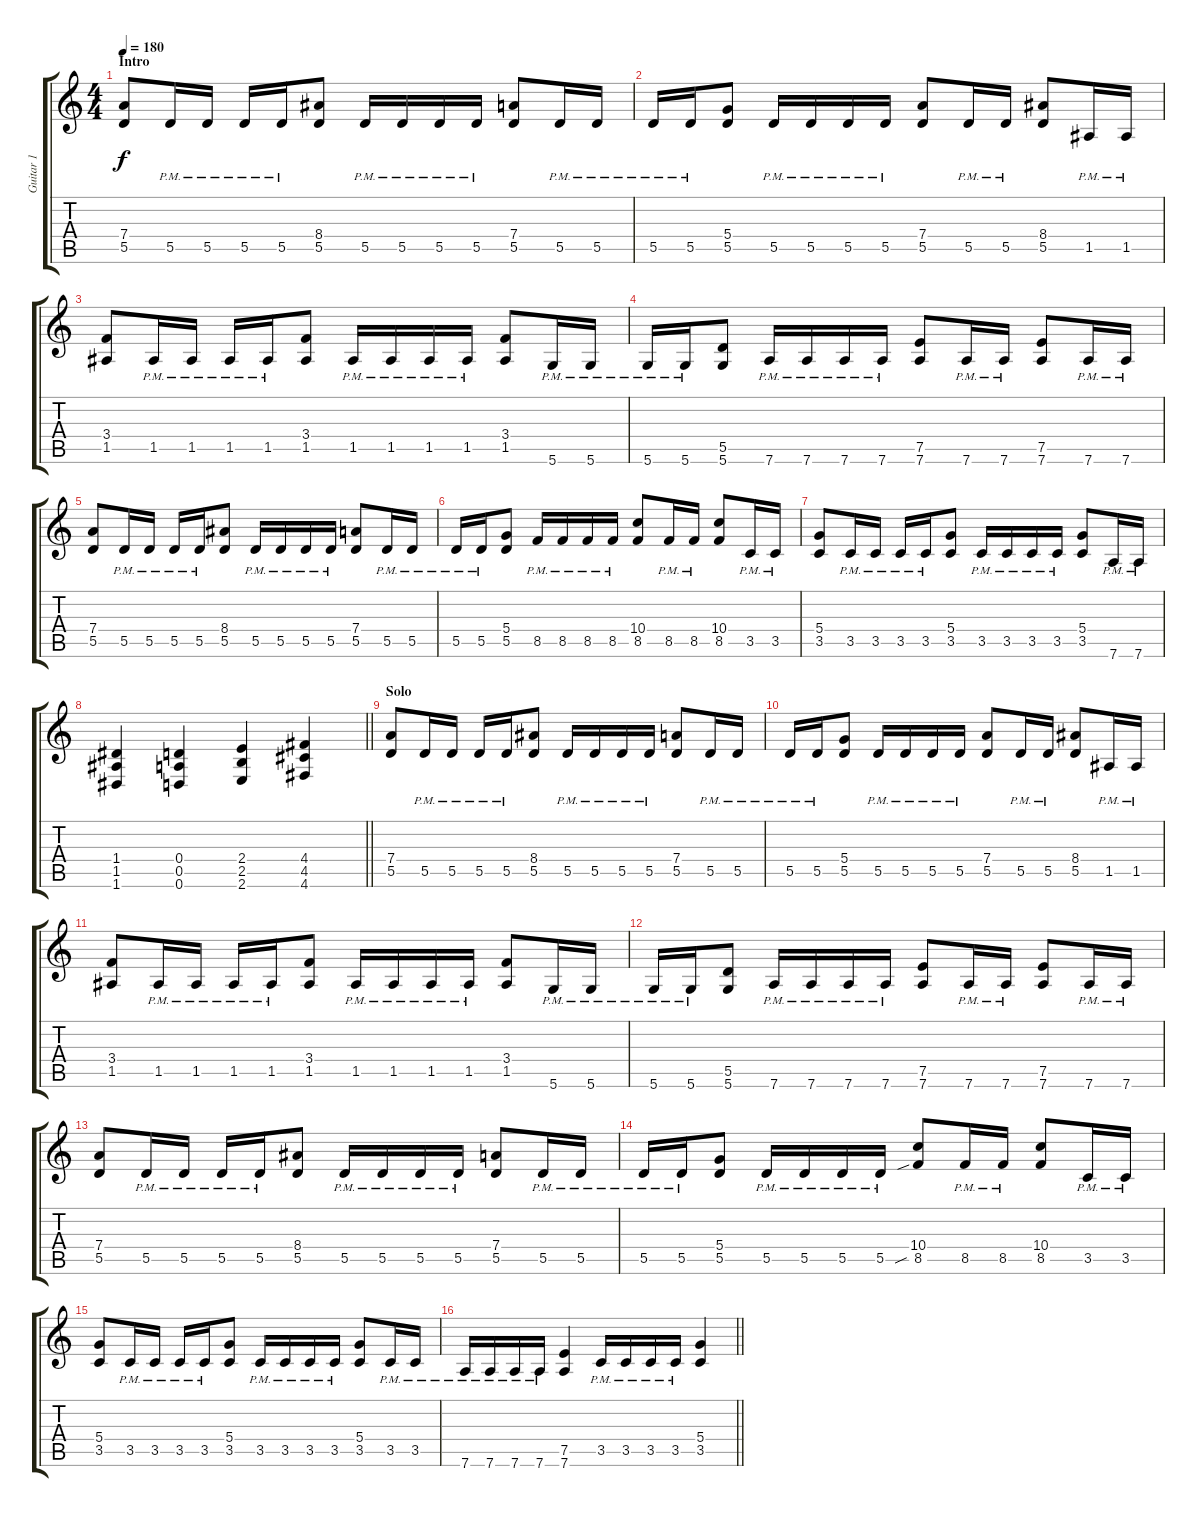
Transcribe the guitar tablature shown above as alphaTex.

\track ("Guitar 1" "Guitar 1") {instrument overdrivenguitar}
\staff {score tabs}
\tuning (E4 B3 G3 D3 A2 D2) {hide}
\ts (4 4)
\section ("" "Intro")
\tempo 180
\clef g2
\ks c
(7.4 5.5).8{dy f instrument overdrivenguitar} 5.5{pm}.16 5.5{pm}.16 5.5{pm}.16 5.5{pm}.16 (8.4 5.5).8 5.5{pm}.16 5.5{pm}.16 5.5{pm}.16 5.5{pm}.16 (7.4 5.5).8 5.5{pm}.16 5.5{pm}.16 |
5.5{pm}.16 5.5{pm}.16 (5.4 5.5).8 5.5{pm}.16 5.5{pm}.16 5.5{pm}.16 5.5{pm}.16 (7.4 5.5).8 5.5{pm}.16 5.5{pm}.16 (8.4 5.5).8 1.5{pm}.16 1.5{pm}.16 |
(3.4 1.5).8 1.5{pm}.16 1.5{pm}.16 1.5{pm}.16 1.5{pm}.16 (3.4 1.5).8 1.5{pm}.16 1.5{pm}.16 1.5{pm}.16 1.5{pm}.16 (3.4 1.5).8 5.6{pm}.16 5.6{pm}.16 |
5.6{pm}.16 5.6{pm}.16 (5.5 5.6).8 7.6{pm}.16 7.6{pm}.16 7.6{pm}.16 7.6{pm}.16 (7.5 7.6).8 7.6{pm}.16 7.6{pm}.16 (7.5 7.6).8 7.6{pm}.16 7.6{pm}.16 |
(7.4 5.5).8 5.5{pm}.16 5.5{pm}.16 5.5{pm}.16 5.5{pm}.16 (8.4 5.5).8 5.5{pm}.16 5.5{pm}.16 5.5{pm}.16 5.5{pm}.16 (7.4 5.5).8 5.5{pm}.16 5.5{pm}.16 |
5.5{pm}.16 5.5{pm}.16 (5.4 5.5).8 8.5{pm}.16 8.5{pm}.16 8.5{pm}.16 8.5{pm}.16 (10.4 8.5).8 8.5{pm}.16 8.5{pm}.16 (10.4 8.5).8 3.5{pm}.16 3.5{pm}.16 |
(5.4 3.5).8 3.5{pm}.16 3.5{pm}.16 3.5{pm}.16 3.5{pm}.16 (5.4 3.5).8 3.5{pm}.16 3.5{pm}.16 3.5{pm}.16 3.5{pm}.16 (5.4 3.5).8 7.6{pm}.16 7.6{pm}.16 |
\barLineRight lightlight
(1.4 1.5 1.6).4 (0.4 0.5 0.6).4 (2.4 2.5 2.6).4 (4.4 4.5 4.6).4 |
\section ("" "Solo")
(7.4 5.5).8 5.5{pm}.16 5.5{pm}.16 5.5{pm}.16 5.5{pm}.16 (8.4 5.5).8 5.5{pm}.16 5.5{pm}.16 5.5{pm}.16 5.5{pm}.16 (7.4 5.5).8 5.5{pm}.16 5.5{pm}.16 |
5.5{pm}.16 5.5{pm}.16 (5.4 5.5).8 5.5{pm}.16 5.5{pm}.16 5.5{pm}.16 5.5{pm}.16 (7.4 5.5).8 5.5{pm}.16 5.5{pm}.16 (8.4 5.5).8 1.5{pm}.16 1.5{pm}.16 |
(3.4 1.5).8 1.5{pm}.16 1.5{pm}.16 1.5{pm}.16 1.5{pm}.16 (3.4 1.5).8 1.5{pm}.16 1.5{pm}.16 1.5{pm}.16 1.5{pm}.16 (3.4 1.5).8 5.6{pm}.16 5.6{pm}.16 |
5.6{pm}.16 5.6{pm}.16 (5.5 5.6).8 7.6{pm}.16 7.6{pm}.16 7.6{pm}.16 7.6{pm}.16 (7.5 7.6).8 7.6{pm}.16 7.6{pm}.16 (7.5 7.6).8 7.6{pm}.16 7.6{pm}.16 |
(7.4 5.5).8 5.5{pm}.16 5.5{pm}.16 5.5{pm}.16 5.5{pm}.16 (8.4 5.5).8 5.5{pm}.16 5.5{pm}.16 5.5{pm}.16 5.5{pm}.16 (7.4 5.5).8 5.5{pm}.16 5.5{pm}.16 |
5.5{pm}.16 5.5{pm}.16 (5.4 5.5).8 5.5{pm}.16 5.5{pm}.16 5.5{pm}.16 5.5{pm}.16 (10.4 8.5{sib}).8 8.5{pm}.16 8.5{pm}.16 (10.4 8.5).8 3.5{pm}.16 3.5{pm}.16 |
(5.4 3.5).8 3.5{pm}.16 3.5{pm}.16 3.5{pm}.16 3.5{pm}.16 (5.4 3.5).8 3.5{pm}.16 3.5{pm}.16 3.5{pm}.16 3.5{pm}.16 (5.4 3.5).8 3.5{pm}.16 3.5{pm}.16 |
\barLineRight lightlight
7.6{pm}.16 7.6{pm}.16 7.6{pm}.16 7.6{pm}.16 (7.5 7.6).4 3.5{pm}.16 3.5{pm}.16 3.5{pm}.16 3.5{pm}.16 (5.4 3.5).4
